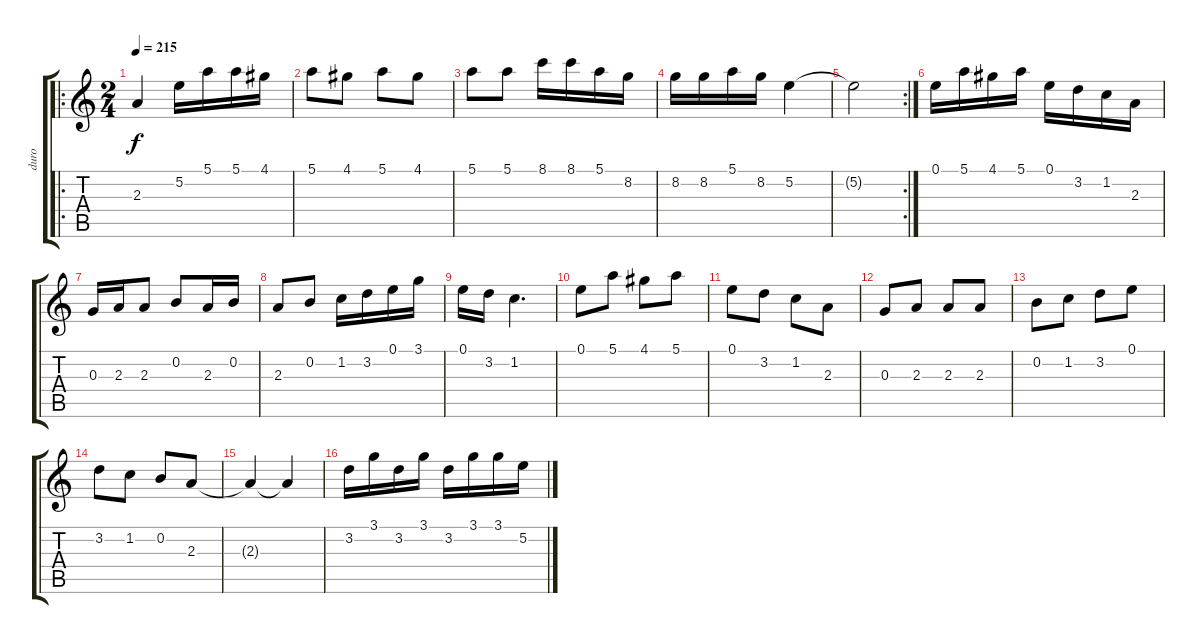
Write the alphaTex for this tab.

\track ("duro" "duro") {instrument overdrivenguitar}
\staff {score tabs}
\tuning (E4 B3 G3 D3 A2 D2) {hide}
\ro
\ts (2 4)
\tempo 215
\clef g2
\ks c
2.3{t}.4{dy f} 5.2.16 5.1.16 5.1.16 4.1.16 |
5.1.8 4.1.8 5.1.8 4.1.8 |
5.1.8 5.1.8 8.1.16 8.1.16 5.1.16 8.2.16 |
8.2.16 8.2.16 5.1.16 8.2.16 5.2.4 |
\rc 2
5.2{t}.2 |
0.1.16 5.1.16 4.1.16 5.1.16 0.1.16 3.2.16 1.2.16 2.3.16 |
0.3.16 2.3.16 2.3.8 0.2.8 2.3.16 0.2.16 |
2.3.8 0.2.8 1.2.16 3.2.16 0.1.16 3.1.16 |
0.1.16 3.2.16 1.2.4{d} |
0.1.8 5.1.8 4.1.8 5.1.8 |
0.1.8 3.2.8 1.2.8 2.3.8 |
0.3.8 2.3.8 2.3.8 2.3.8 |
0.2.8 1.2.8 3.2.8 0.1.8 |
3.2.8 1.2.8 0.2.8 2.3.8 |
2.3{t}.4 2.3{t}.4 |
3.2.16 3.1.16 3.2.16 3.1.16 3.2.16 3.1.16 3.1.16 5.2.16
